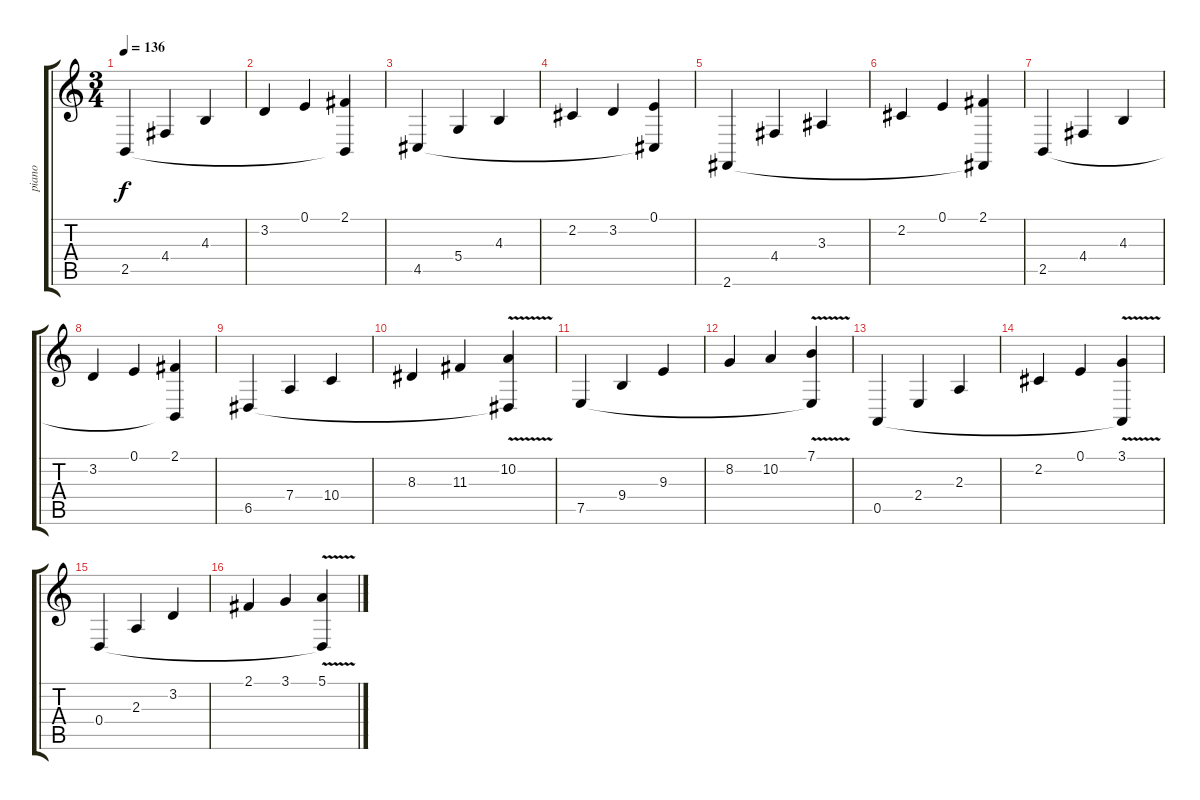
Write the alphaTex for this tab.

\track ("piano" "piano") {instrument acousticgrandpiano}
\staff {score tabs}
\tuning (E4 B3 G3 D3 A2 E2) {hide}
\ts (3 4)
\tempo 136
\clef g2
\ks c
2.5.4{dy f} 4.4.4 4.3.4 |
3.2.4 0.1.4 (2.1 2.5{t}).4 |
4.5.4 5.4.4 4.3.4 |
2.2.4 3.2.4 (0.1 4.5{t}).4 |
2.6.4 4.4.4 3.3.4 |
2.2.4 0.1.4 (2.1 2.6{t}).4 |
2.5.4 4.4.4 4.3.4 |
3.2.4 0.1.4 (2.1 2.5{t}).4 |
6.5.4 7.4.4 10.4.4 |
8.3.4 11.3.4 (10.2{v} 6.5{t}).4 |
7.5.4 9.4.4 9.3.4 |
8.2.4 10.2.4 (7.1{v} 7.5{t}).4 |
0.5.4 2.4.4 2.3.4 |
2.2.4 0.1.4 (3.1{v} 0.5{t}).4 |
0.4.4 2.3.4 3.2.4 |
2.1.4 3.1.4 (5.1{v} 0.4{t}).4
